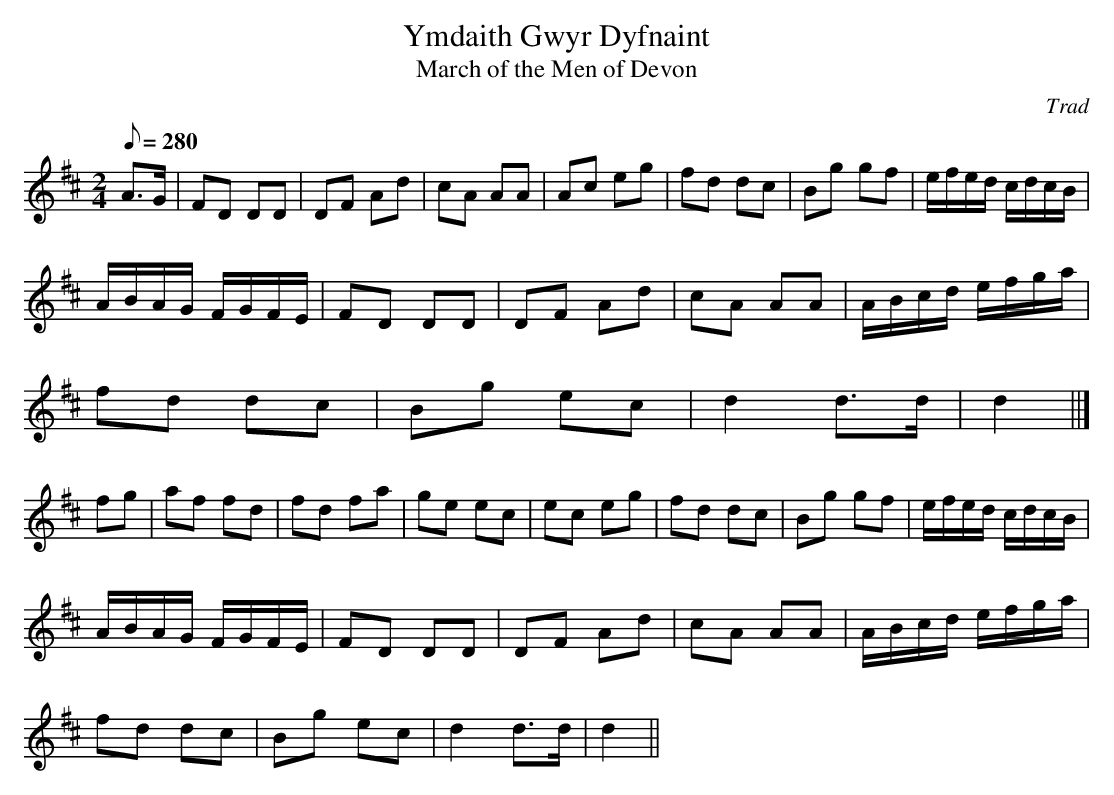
X:1
T:Ymdaith Gwyr Dyfnaint
T:March of the Men of Devon
M:2/4
L:1/8
Q:280
C:Trad
K:D
A>G|FD DD|DF Ad|cA AA|Ac eg|fd dc|Bg gf|e/f/e/d/ c/d/c/B/|
A/B/A/G/ F/G/F/E/|FD DD|DF Ad|cA AA|A/B/c/d/ e/f/g/a/|
fd dc|Bg ec|d2d>d|d2||]
fg|af fd|fd fa|ge ec|ec eg|fd dc|Bg gf|e/f/e/d/ c/d/c/B/|
A/B/A/G/ F/G/F/E/|FD DD|DF Ad|cA AA|A/B/c/d/ e/f/g/a/|
fd dc|Bg ec|d2 d>d|d2||
